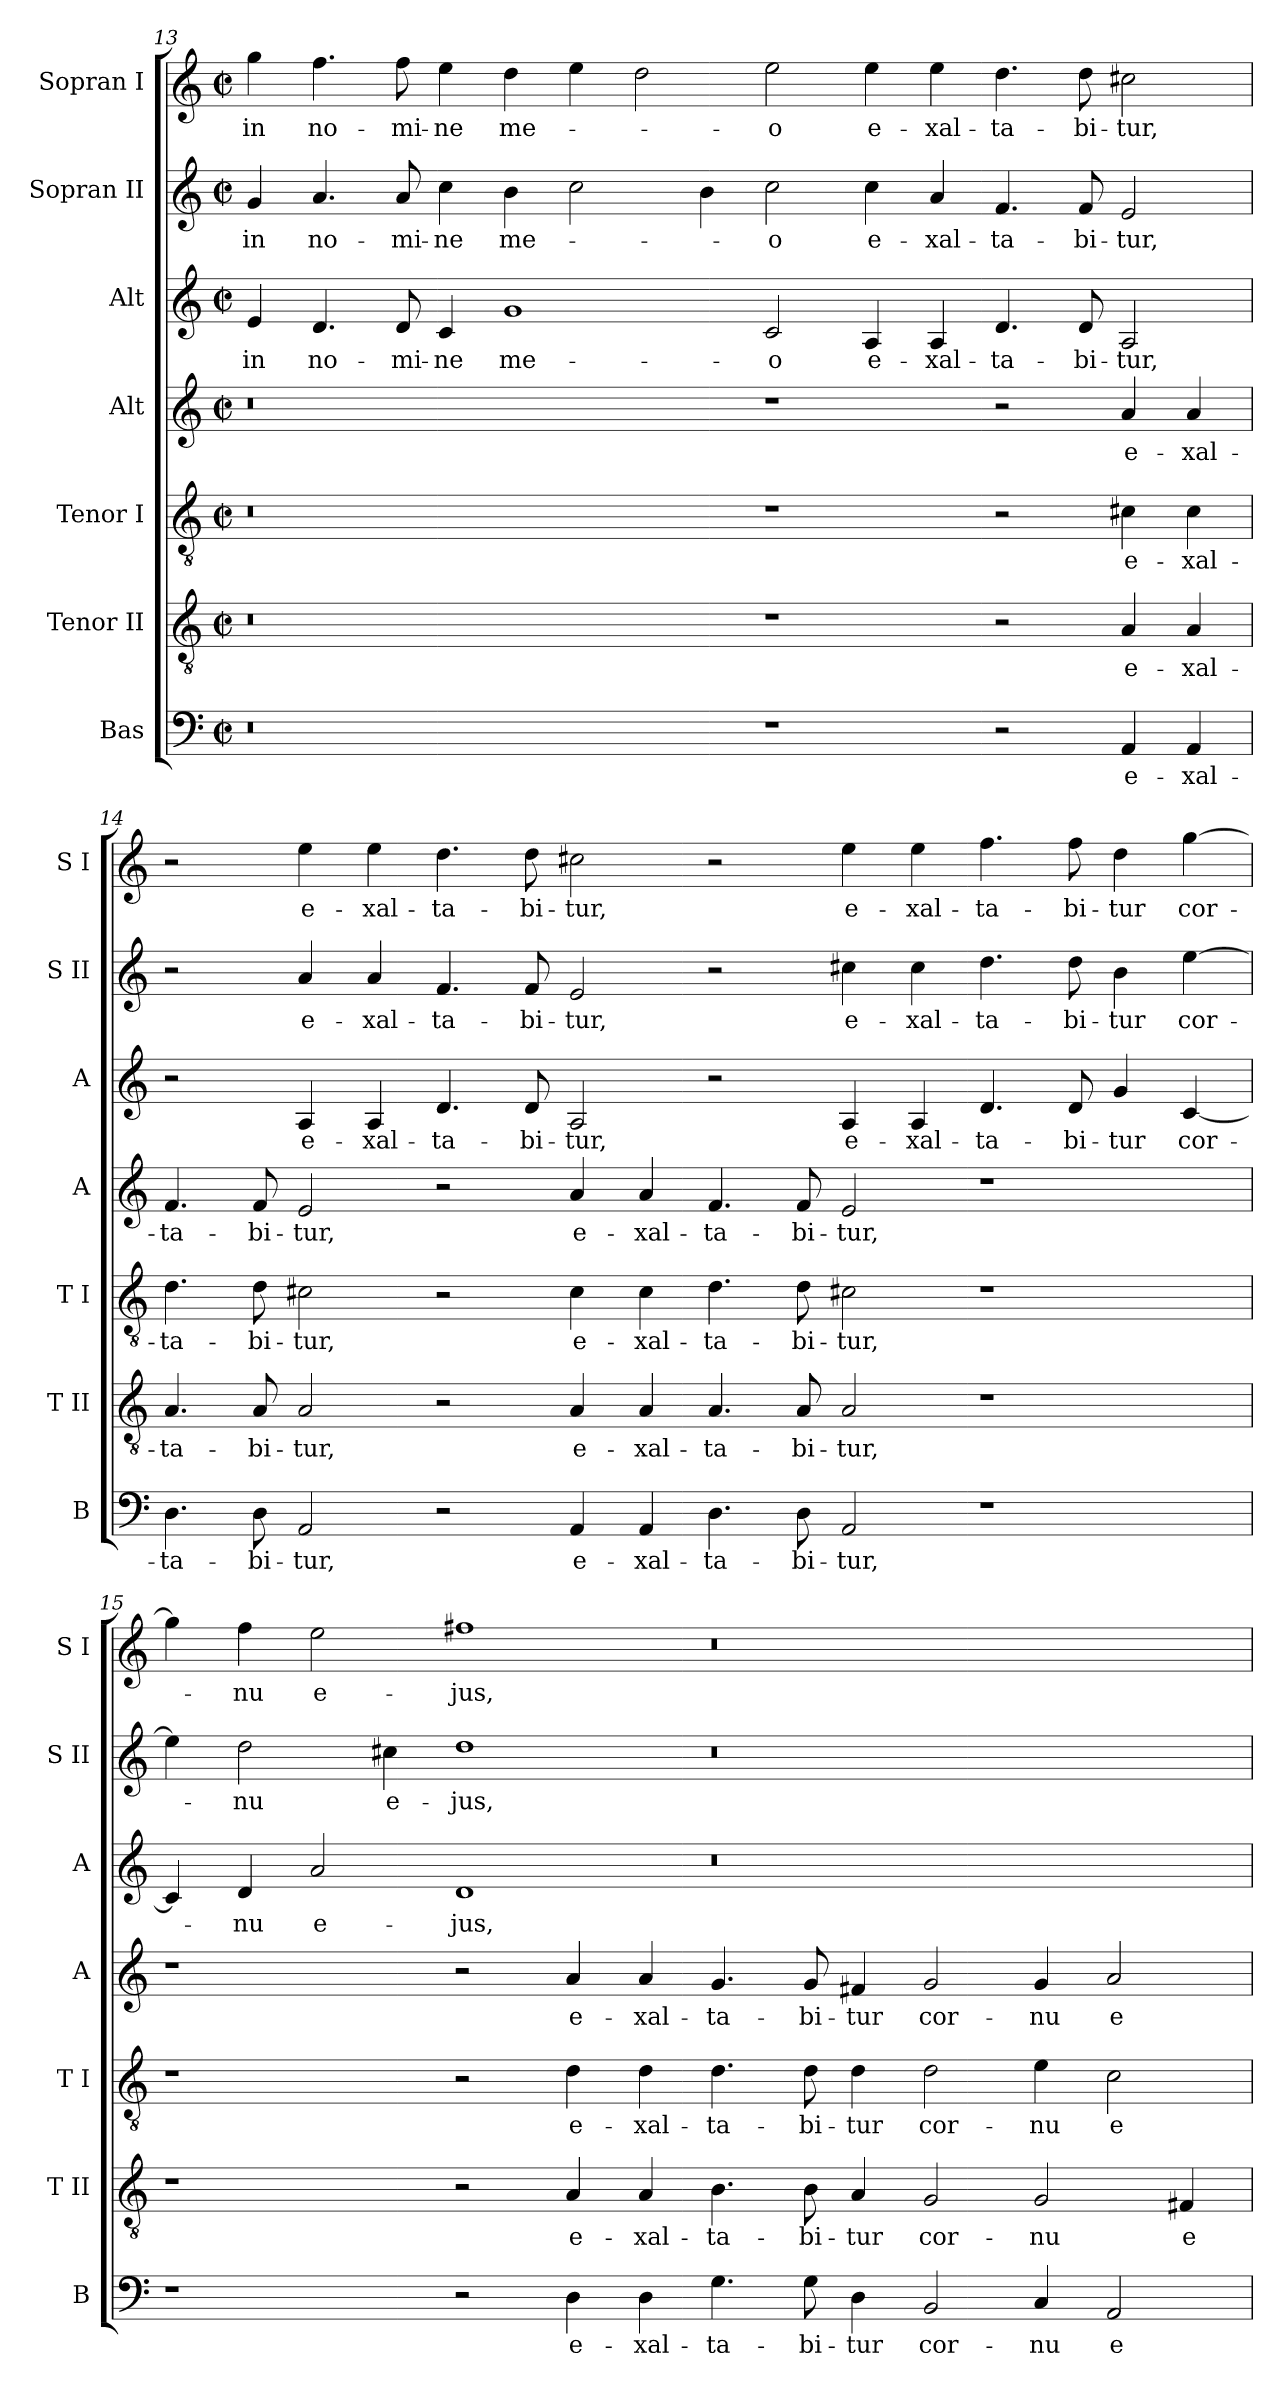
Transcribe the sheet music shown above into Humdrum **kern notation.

**kern	**text	**kern	**text	**kern	**text	**kern	**text	**kern	**text	**kern	**text	**kern	**text
*part7	*part7	*part6	*part6	*part5	*part5	*part4	*part4	*part3	*part3	*part2	*part2	*part1	*part1
*staff7	*staff7	*staff6	*staff6	*staff5	*staff5	*staff4	*staff4	*staff3	*staff3	*staff2	*staff2	*staff1	*staff1
*I"Bas	*	*I"Tenor II	*	*I"Tenor I	*	*I"Alt	*	*I"Alt	*	*I"Sopran II	*	*I"Sopran I	*
*I'B	*	*I'T II	*	*I'T I	*	*I'A	*	*I'A	*	*I'S II	*	*I'S I	*
!!LO:LB:g=z
*clefF4	*	*clefGv2	*	*clefGv2	*	*clefG2	*	*clefG2	*	*clefG2	*	*clefG2	*
*k[]	*	*k[]	*	*k[]	*	*k[]	*	*k[]	*	*k[]	*	*k[]	*
*C:	*	*C:	*	*C:	*	*C:	*	*C:	*	*C:	*	*C:	*
*M2/2	*	*M2/2	*	*M2/2	*	*M2/2	*	*M2/2	*	*M2/2	*	*M2/2	*
*met(c|)	*	*met(c|)	*	*met(c|)	*	*met(c|)	*	*met(c|)	*	*met(c|)	*	*met(c|)	*
=13	=13	=13	=13	=13	=13	=13	=13	=13	=13	=13	=13	=13	=13
!	!	!	!	!	!	!	!	!	!LO:LY:b	!	!LO:LY:b	!	!LO:LY:b
0r	.	0r	.	0r	.	0r	.	4e/	in	4g/	in	4gg\	in
!	!	!	!	!	!	!	!	!	!LO:LY:b	!	!LO:LY:b	!	!LO:LY:b
.	.	.	.	.	.	.	.	4.d/	no-	4.a/	no-	4.ff\	no-
!	!	!	!	!	!	!	!	!	!LO:LY:b	!	!LO:LY:b	!	!LO:LY:b
.	.	.	.	.	.	.	.	8d/	-mi-	8a/	-mi-	8ff\	-mi-
!	!	!	!	!	!	!	!	!	!LO:LY:b	!	!LO:LY:b	!	!LO:LY:b
.	.	.	.	.	.	.	.	4c/	-ne	4cc\	-ne	4ee\	-ne
!	!	!	!	!	!	!	!	!	!LO:LY:b	!	!LO:LY:b	!	!LO:LY:b
.	.	.	.	.	.	.	.	1g	me-	4b\	me-	4dd\	me-
.	.	.	.	.	.	.	.	.	.	2cc\	.	4ee\	.
.	.	.	.	.	.	.	.	.	.	.	.	2dd\	.
.	.	.	.	.	.	.	.	.	.	4b\	.	.	.
!	!	!	!	!	!	!	!	!	!LO:LY:b	!	!LO:LY:b	!	!LO:LY:b
1r	.	1r	.	1r	.	1r	.	2c/	-o	2cc\	-o	2ee\	-o
!	!	!	!	!	!	!	!	!	!LO:LY:b	!	!LO:LY:b	!	!LO:LY:b
.	.	.	.	.	.	.	.	4A/	e-	4cc\	e-	4ee\	e-
!	!	!	!	!	!	!	!	!	!LO:LY:b	!	!LO:LY:b	!	!LO:LY:b
.	.	.	.	.	.	.	.	4A/	-xal-	4a/	-xal-	4ee\	-xal-
!	!	!	!	!	!	!	!	!	!LO:LY:b	!	!LO:LY:b	!	!LO:LY:b
2r	.	2r	.	2r	.	2r	.	4.d/	-ta-	4.f/	-ta-	4.dd\	-ta-
!	!	!	!	!	!	!	!	!	!LO:LY:b	!	!LO:LY:b	!	!LO:LY:b
.	.	.	.	.	.	.	.	8d/	-bi-	8f/	-bi-	8dd\	-bi-
!	!LO:LY:b	!	!LO:LY:b	!	!LO:LY:b	!	!LO:LY:b	!	!LO:LY:b	!	!LO:LY:b	!	!LO:LY:b
4AA/	e-	4A/	e-	4c#X\	e-	4a/	e-	2A/	-tur,	2e/	-tur,	2cc#X\	-tur,
!	!LO:LY:b	!	!LO:LY:b	!	!LO:LY:b	!	!LO:LY:b	!	!	!	!	!	!
4AA/	-xal-	4A/	-xal-	4c#\	-xal-	4a/	-xal-	.	.	.	.	.	.
=14	=14	=14	=14	=14	=14	=14	=14	=14	=14	=14	=14	=14	=14
!	!LO:LY:b	!	!LO:LY:b	!	!LO:LY:b	!	!LO:LY:b	!	!	!	!	!	!
4.D\	-ta-	4.A/	-ta-	4.d\	-ta-	4.f/	-ta-	2r	.	2r	.	2r	.
!	!LO:LY:b	!	!LO:LY:b	!	!LO:LY:b	!	!LO:LY:b	!	!	!	!	!	!
8D\	-bi-	8A/	-bi-	8d\	-bi-	8f/	-bi-	.	.	.	.	.	.
!	!LO:LY:b	!	!LO:LY:b	!	!LO:LY:b	!	!LO:LY:b	!	!LO:LY:b	!	!LO:LY:b	!	!LO:LY:b
2AA/	-tur,	2A/	-tur,	2c#X\	-tur,	2e/	-tur,	4A/	e-	4a/	e-	4ee\	e-
!	!	!	!	!	!	!	!	!	!LO:LY:b	!	!LO:LY:b	!	!LO:LY:b
.	.	.	.	.	.	.	.	4A/	-xal-	4a/	-xal-	4ee\	-xal-
!	!	!	!	!	!	!	!	!	!LO:LY:b	!	!LO:LY:b	!	!LO:LY:b
2r	.	2r	.	2r	.	2r	.	4.d/	-ta-	4.f/	-ta-	4.dd\	-ta-
!	!	!	!	!	!	!	!	!	!LO:LY:b	!	!LO:LY:b	!	!LO:LY:b
.	.	.	.	.	.	.	.	8d/	-bi-	8f/	-bi-	8dd\	-bi-
!	!LO:LY:b	!	!LO:LY:b	!	!LO:LY:b	!	!LO:LY:b	!	!LO:LY:b	!	!LO:LY:b	!	!LO:LY:b
4AA/	e-	4A/	e-	4c#\	e-	4a/	e-	2A/	-tur,	2e/	-tur,	2cc#X\	-tur,
!	!LO:LY:b	!	!LO:LY:b	!	!LO:LY:b	!	!LO:LY:b	!	!	!	!	!	!
4AA/	-xal-	4A/	-xal-	4c#\	-xal-	4a/	-xal-	.	.	.	.	.	.
!	!LO:LY:b	!	!LO:LY:b	!	!LO:LY:b	!	!LO:LY:b	!	!	!	!	!	!
4.D\	-ta-	4.A/	-ta-	4.d\	-ta-	4.f/	-ta-	2r	.	2r	.	2r	.
!	!LO:LY:b	!	!LO:LY:b	!	!LO:LY:b	!	!LO:LY:b	!	!	!	!	!	!
8D\	-bi-	8A/	-bi-	8d\	-bi-	8f/	-bi-	.	.	.	.	.	.
!	!LO:LY:b	!	!LO:LY:b	!	!LO:LY:b	!	!LO:LY:b	!	!LO:LY:b	!	!LO:LY:b	!	!LO:LY:b
2AA/	-tur,	2A/	-tur,	2c#X\	-tur,	2e/	-tur,	4A/	e-	4cc#X\	e-	4ee\	e-
!	!	!	!	!	!	!	!	!	!LO:LY:b	!	!LO:LY:b	!	!LO:LY:b
.	.	.	.	.	.	.	.	4A/	-xal-	4cc#\	-xal-	4ee\	-xal-
!	!	!	!	!	!	!	!	!	!LO:LY:b	!	!LO:LY:b	!	!LO:LY:b
1r	.	1r	.	1r	.	1r	.	4.d/	-ta-	4.dd\	-ta-	4.ff\	-ta-
!	!	!	!	!	!	!	!	!	!LO:LY:b	!	!LO:LY:b	!	!LO:LY:b
.	.	.	.	.	.	.	.	8d/	-bi-	8dd\	-bi-	8ff\	-bi-
!	!	!	!	!	!	!	!	!	!LO:LY:b	!	!LO:LY:b	!	!LO:LY:b
.	.	.	.	.	.	.	.	4g/	-tur	4b\	-tur	4dd\	-tur
!	!	!	!	!	!	!	!	!	!LO:LY:b	!	!LO:LY:b	!	!LO:LY:b
.	.	.	.	.	.	.	.	[4c/	cor-	[4ee\	cor-	[4gg\	cor-
!!LO:PB:g=z
=15	=15	=15	=15	=15	=15	=15	=15	=15	=15	=15	=15	=15	=15
1r	.	1r	.	1r	.	1r	.	4c/]	.	4ee\]	.	4gg\]	.
!	!	!	!	!	!	!	!	!	!LO:LY:b	!	!LO:LY:b	!	!LO:LY:b
.	.	.	.	.	.	.	.	4d/	-nu	2dd\	-nu	4ff\	-nu
!	!	!	!	!	!	!	!	!	!LO:LY:b	!	!	!	!LO:LY:b
.	.	.	.	.	.	.	.	2a/	e-	.	.	2ee\	e-
!	!	!	!	!	!	!	!	!	!	!	!LO:LY:b	!	!
.	.	.	.	.	.	.	.	.	.	4cc#X\	e-	.	.
!	!	!	!	!	!	!	!	!	!LO:LY:b	!	!LO:LY:b	!	!LO:LY:b
2r	.	2r	.	2r	.	2r	.	1d	-jus,	1dd	-jus,	1ff#X	-jus,
!	!LO:LY:b	!	!LO:LY:b	!	!LO:LY:b	!	!LO:LY:b	!	!	!	!	!	!
4D\	e-	4A/	e-	4d\	e-	4a/	e-	.	.	.	.	.	.
!	!LO:LY:b	!	!LO:LY:b	!	!LO:LY:b	!	!LO:LY:b	!	!	!	!	!	!
4D\	-xal-	4A/	-xal-	4d\	-xal-	4a/	-xal-	.	.	.	.	.	.
!	!LO:LY:b	!	!LO:LY:b	!	!LO:LY:b	!	!LO:LY:b	!	!	!	!	!	!
4.G\	-ta-	4.B\	-ta-	4.d\	-ta-	4.g/	-ta-	0r	.	0r	.	0r	.
!	!LO:LY:b	!	!LO:LY:b	!	!LO:LY:b	!	!LO:LY:b	!	!	!	!	!	!
8G\	-bi-	8B\	-bi-	8d\	-bi-	8g/	-bi-	.	.	.	.	.	.
!	!LO:LY:b	!	!LO:LY:b	!	!LO:LY:b	!	!LO:LY:b	!	!	!	!	!	!
4D\	-tur	4A/	-tur	4d\	-tur	4f#X/	-tur	.	.	.	.	.	.
!	!LO:LY:b	!	!LO:LY:b	!	!LO:LY:b	!	!LO:LY:b	!	!	!	!	!	!
2BB/	cor-	2G/	cor-	2d\	cor-	2g/	cor-	.	.	.	.	.	.
!	!LO:LY:b	!	!LO:LY:b	!	!LO:LY:b	!	!LO:LY:b	!	!	!	!	!	!
4C/	-nu	2G/	-nu	4e\	-nu	4g/	-nu	.	.	.	.	.	.
!	!LO:LY:b	!	!	!	!LO:LY:b	!	!LO:LY:b	!	!	!	!	!	!
2AA/	e-	.	.	2c\	e-	2a/	e-	.	.	.	.	.	.
!	!	!	!LO:LY:b	!	!	!	!	!	!	!	!	!	!
.	.	4F#X/	e-	.	.	.	.	.	.	.	.	.	.
=	=	=	=	=	=	=	=	=	=	=	=	=	=
*-	*-	*-	*-	*-	*-	*-	*-	*-	*-	*-	*-	*-	*-
